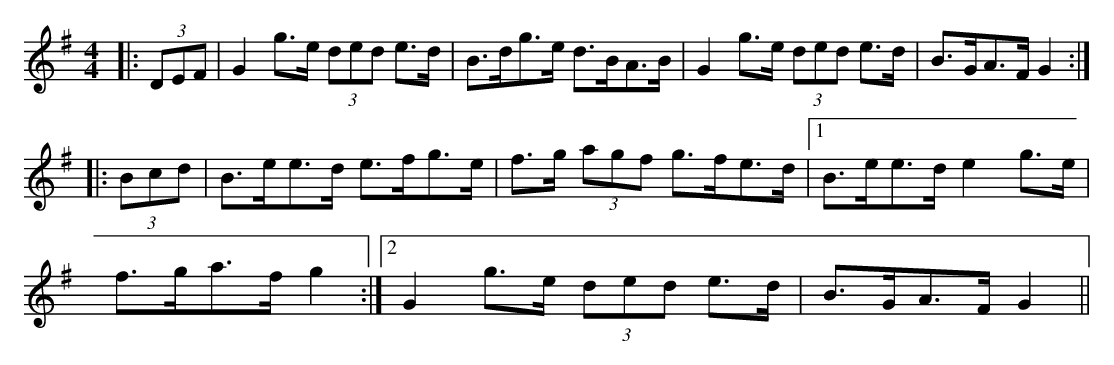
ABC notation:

X:1
M:4/4
K:G
|:(3DEF|G2 g>e (3ded e>d|B>dg>e d>BA>B|G2 g>e (3ded e>d|B>GA>F G2:|
|:(3Bcd|B>ee>d e>fg>e|f>g (3agf g>fe>d|1 B>ee>d e2 g>e|
f>ga>f g2:|2 G2 g>e (3ded e>d|B>GA>F G2||
